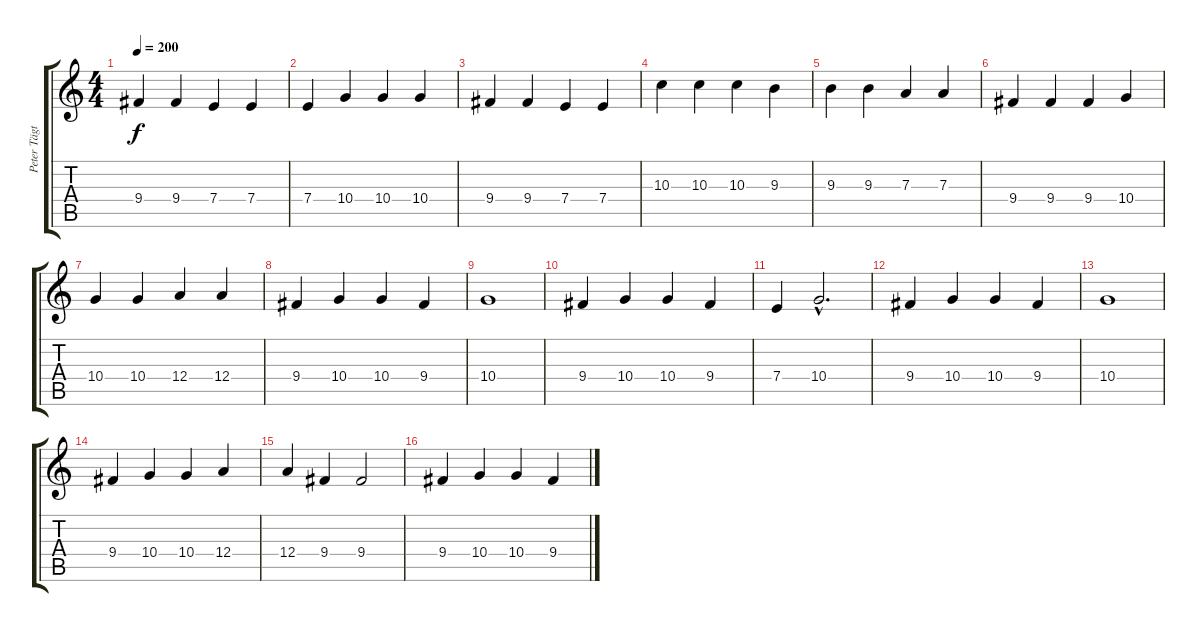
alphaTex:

\track ("Peter Tägtgren" "Peter Tägt") {instrument distortionguitar}
\staff {score tabs}
\tuning (B3 Gb3 D3 A2 E2 B1) {hide}
\ts (4 4)
\tempo 200
\clef g2
\ks c
9.4.4{dy f} 9.4.4 7.4.4 7.4.4 |
7.4.4 10.4.4 10.4.4 10.4.4 |
9.4.4 9.4.4 7.4.4 7.4.4 |
10.3.4 10.3.4 10.3.4 9.3.4 |
9.3.4 9.3.4 7.3.4 7.3.4 |
9.4.4 9.4.4 9.4.4 10.4.4 |
10.4.4 10.4.4 12.4.4 12.4.4 |
\section ("" "")
9.4.4 10.4.4 10.4.4 9.4.4 |
10.4.1 |
9.4.4 10.4.4 10.4.4 9.4.4 |
7.4.4 10.4{hac}.2{d} |
9.4.4 10.4.4 10.4.4 9.4.4 |
10.4.1 |
9.4.4 10.4.4 10.4.4 12.4.4 |
12.4.4 9.4.4 9.4.2 |
9.4.4 10.4.4 10.4.4 9.4.4
